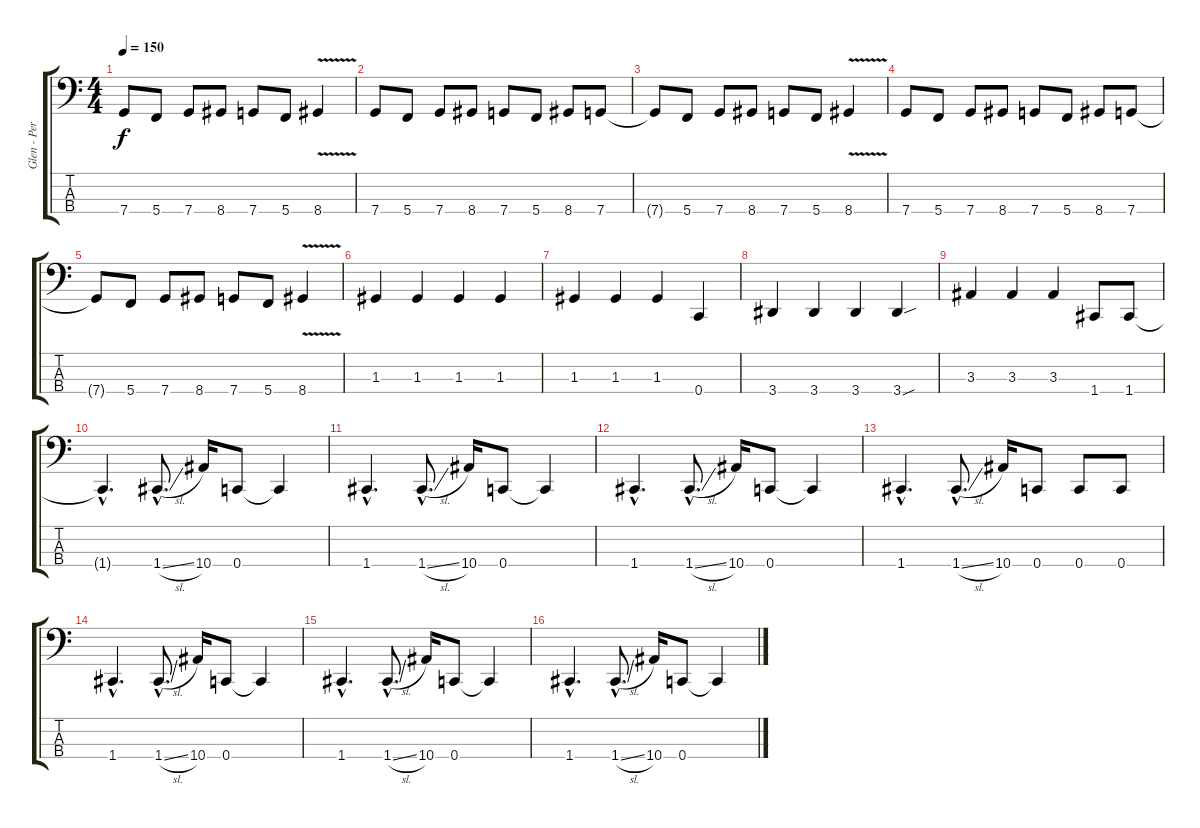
\track ("Glen - Perception Twin - Bass" "Glen - Per") {instrument electricbasspick}
\staff {score tabs}
\tuning (F2 C2 G1 C1) {hide}
\ts (4 4)
\tempo 150
\clef f4
\ks c
7.4{t}.8{dy f} 5.4.8 7.4.8 8.4.8 7.4.8 5.4.8 8.4{v}.4 |
7.4.8 5.4.8 7.4.8 8.4.8 7.4.8 5.4.8 8.4.8 7.4.8 |
7.4{t}.8 5.4.8 7.4.8 8.4.8 7.4.8 5.4.8 8.4{v}.4 |
7.4.8 5.4.8 7.4.8 8.4.8 7.4.8 5.4.8 8.4.8 7.4.8 |
7.4{t}.8 5.4.8 7.4.8 8.4.8 7.4.8 5.4.8 8.4{v}.4 |
1.3.4{volume 16} 1.3.4 1.3.4 1.3.4 |
1.3.4 1.3.4 1.3.4 0.4.4 |
3.4.4 3.4.4 3.4.4 3.4{sou}.4 |
3.3.4 3.3.4 3.3.4 1.4.8 1.4.8 |
1.4{hac t}.4{d} 1.4{sl hac}.8{d} 10.4.16 0.4.8 0.4{t}.4 |
1.4{hac}.4{d} 1.4{sl hac}.8{d} 10.4.16 0.4.8 0.4{t}.4 |
1.4{hac}.4{d} 1.4{sl hac}.8{d} 10.4.16 0.4.8 0.4{t}.4 |
1.4{hac}.4{d} 1.4{sl hac}.8{d} 10.4.16 0.4.8 0.4.8 0.4.8 |
1.4{hac}.4{d} 1.4{sl hac}.8{d} 10.4.16 0.4.8 0.4{t}.4 |
1.4{hac}.4{d} 1.4{sl hac}.8{d} 10.4.16 0.4.8 0.4{t}.4 |
1.4{hac}.4{d} 1.4{sl hac}.8{d} 10.4.16 0.4.8 0.4{t}.4
